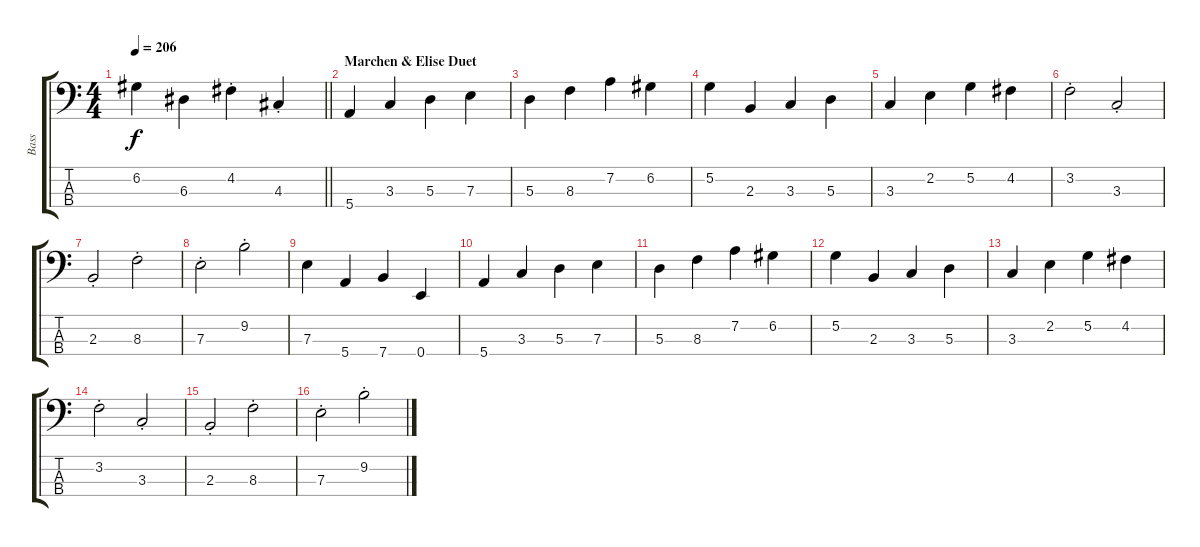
\track ("Bass" "Bass") {instrument electricbassfinger}
\staff {score tabs}
\tuning (G2 D2 A1 E1) {hide}
\ts (4 4)
\tempo 206
\clef f4
\barLineRight lightlight
\ks c
6.2.4{dy f} 6.3.4 4.2{st}.4 4.3{st}.4 |
\section ("" "Marchen & Elise Duet")
5.4.4 3.3.4 5.3.4 7.3.4 |
5.3.4 8.3.4 7.2.4 6.2.4 |
5.2.4 2.3.4 3.3.4 5.3.4 |
3.3.4 2.2.4 5.2.4 4.2.4 |
3.2{st}.2 3.3{st}.2 |
2.3{st}.2 8.3{st}.2 |
7.3{st}.2 9.2{st}.2 |
7.3.4 5.4.4 7.4.4 0.4.4 |
5.4.4 3.3.4 5.3.4 7.3.4 |
5.3.4 8.3.4 7.2.4 6.2.4 |
5.2.4 2.3.4 3.3.4 5.3.4 |
3.3.4 2.2.4 5.2.4 4.2.4 |
3.2{st}.2 3.3{st}.2 |
2.3{st}.2 8.3{st}.2 |
7.3{st}.2 9.2{st}.2
